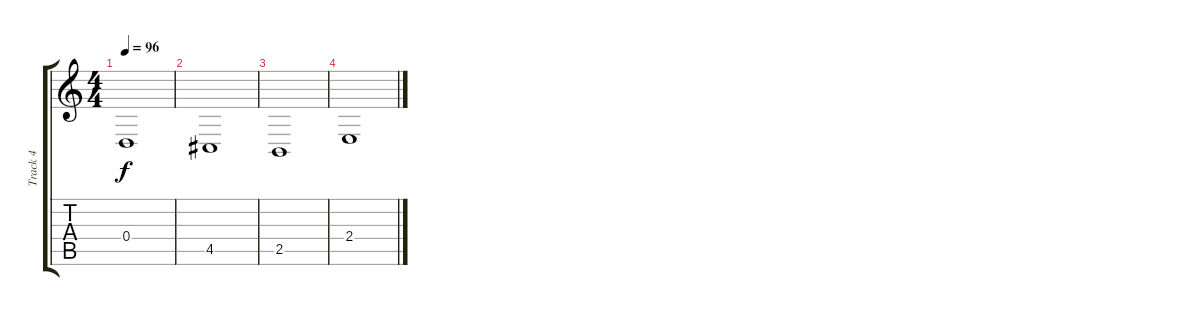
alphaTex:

\track ("Track 4" "Track 4") {instrument viola}
\staff {score tabs}
\tuning (E4 B3 G3 D3 A2 E2) {hide}
\ts (4 4)
\tempo 96
\clef g2
\ks c
0.4.1{dy f} |
4.5.1 |
2.5.1 |
2.4.1
